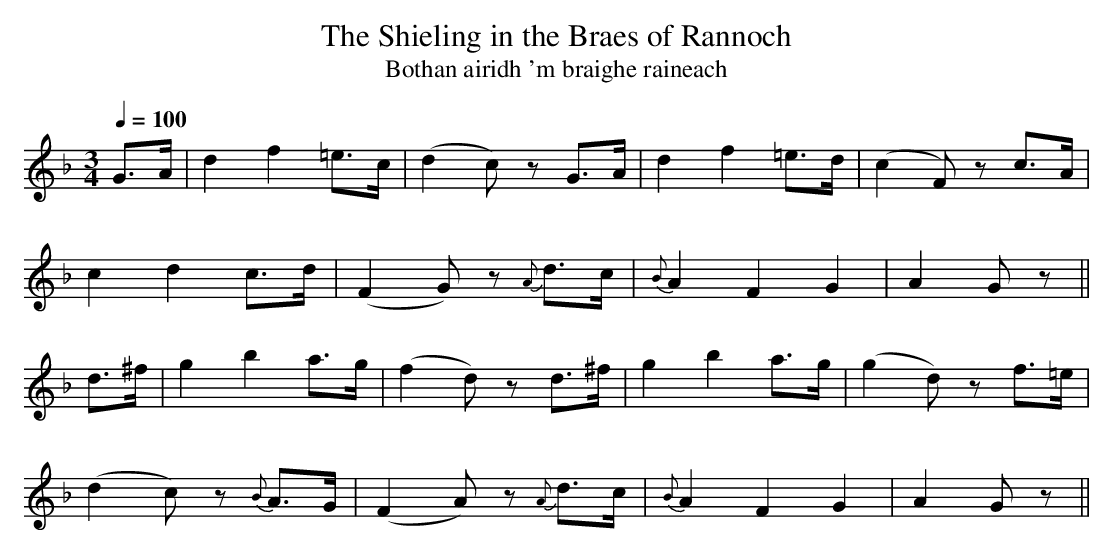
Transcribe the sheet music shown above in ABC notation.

X:1
T:Shieling in the Braes of Rannoch, The
T:Bothan airidh 'm braighe raineach
M:3/4
L:1/8
Q:1/4=100
K:G Dorian
G>A|d2f2 =e>c|(d2c) z G>A|d2f2 =e>d|(c2F)z c>A|
c2d2 c>d|(F2 G)z {A}d>c|{B}A2F2G2|A2Gz||
d>^f|g2b2 a>g|(f2d)z d>^f|g2b2 a>g|(g2 d)z f>=e|
(d2 c)z {B}A>G|(F2 A)z {A}d>c|{B}A2F2G2|A2Gz||
